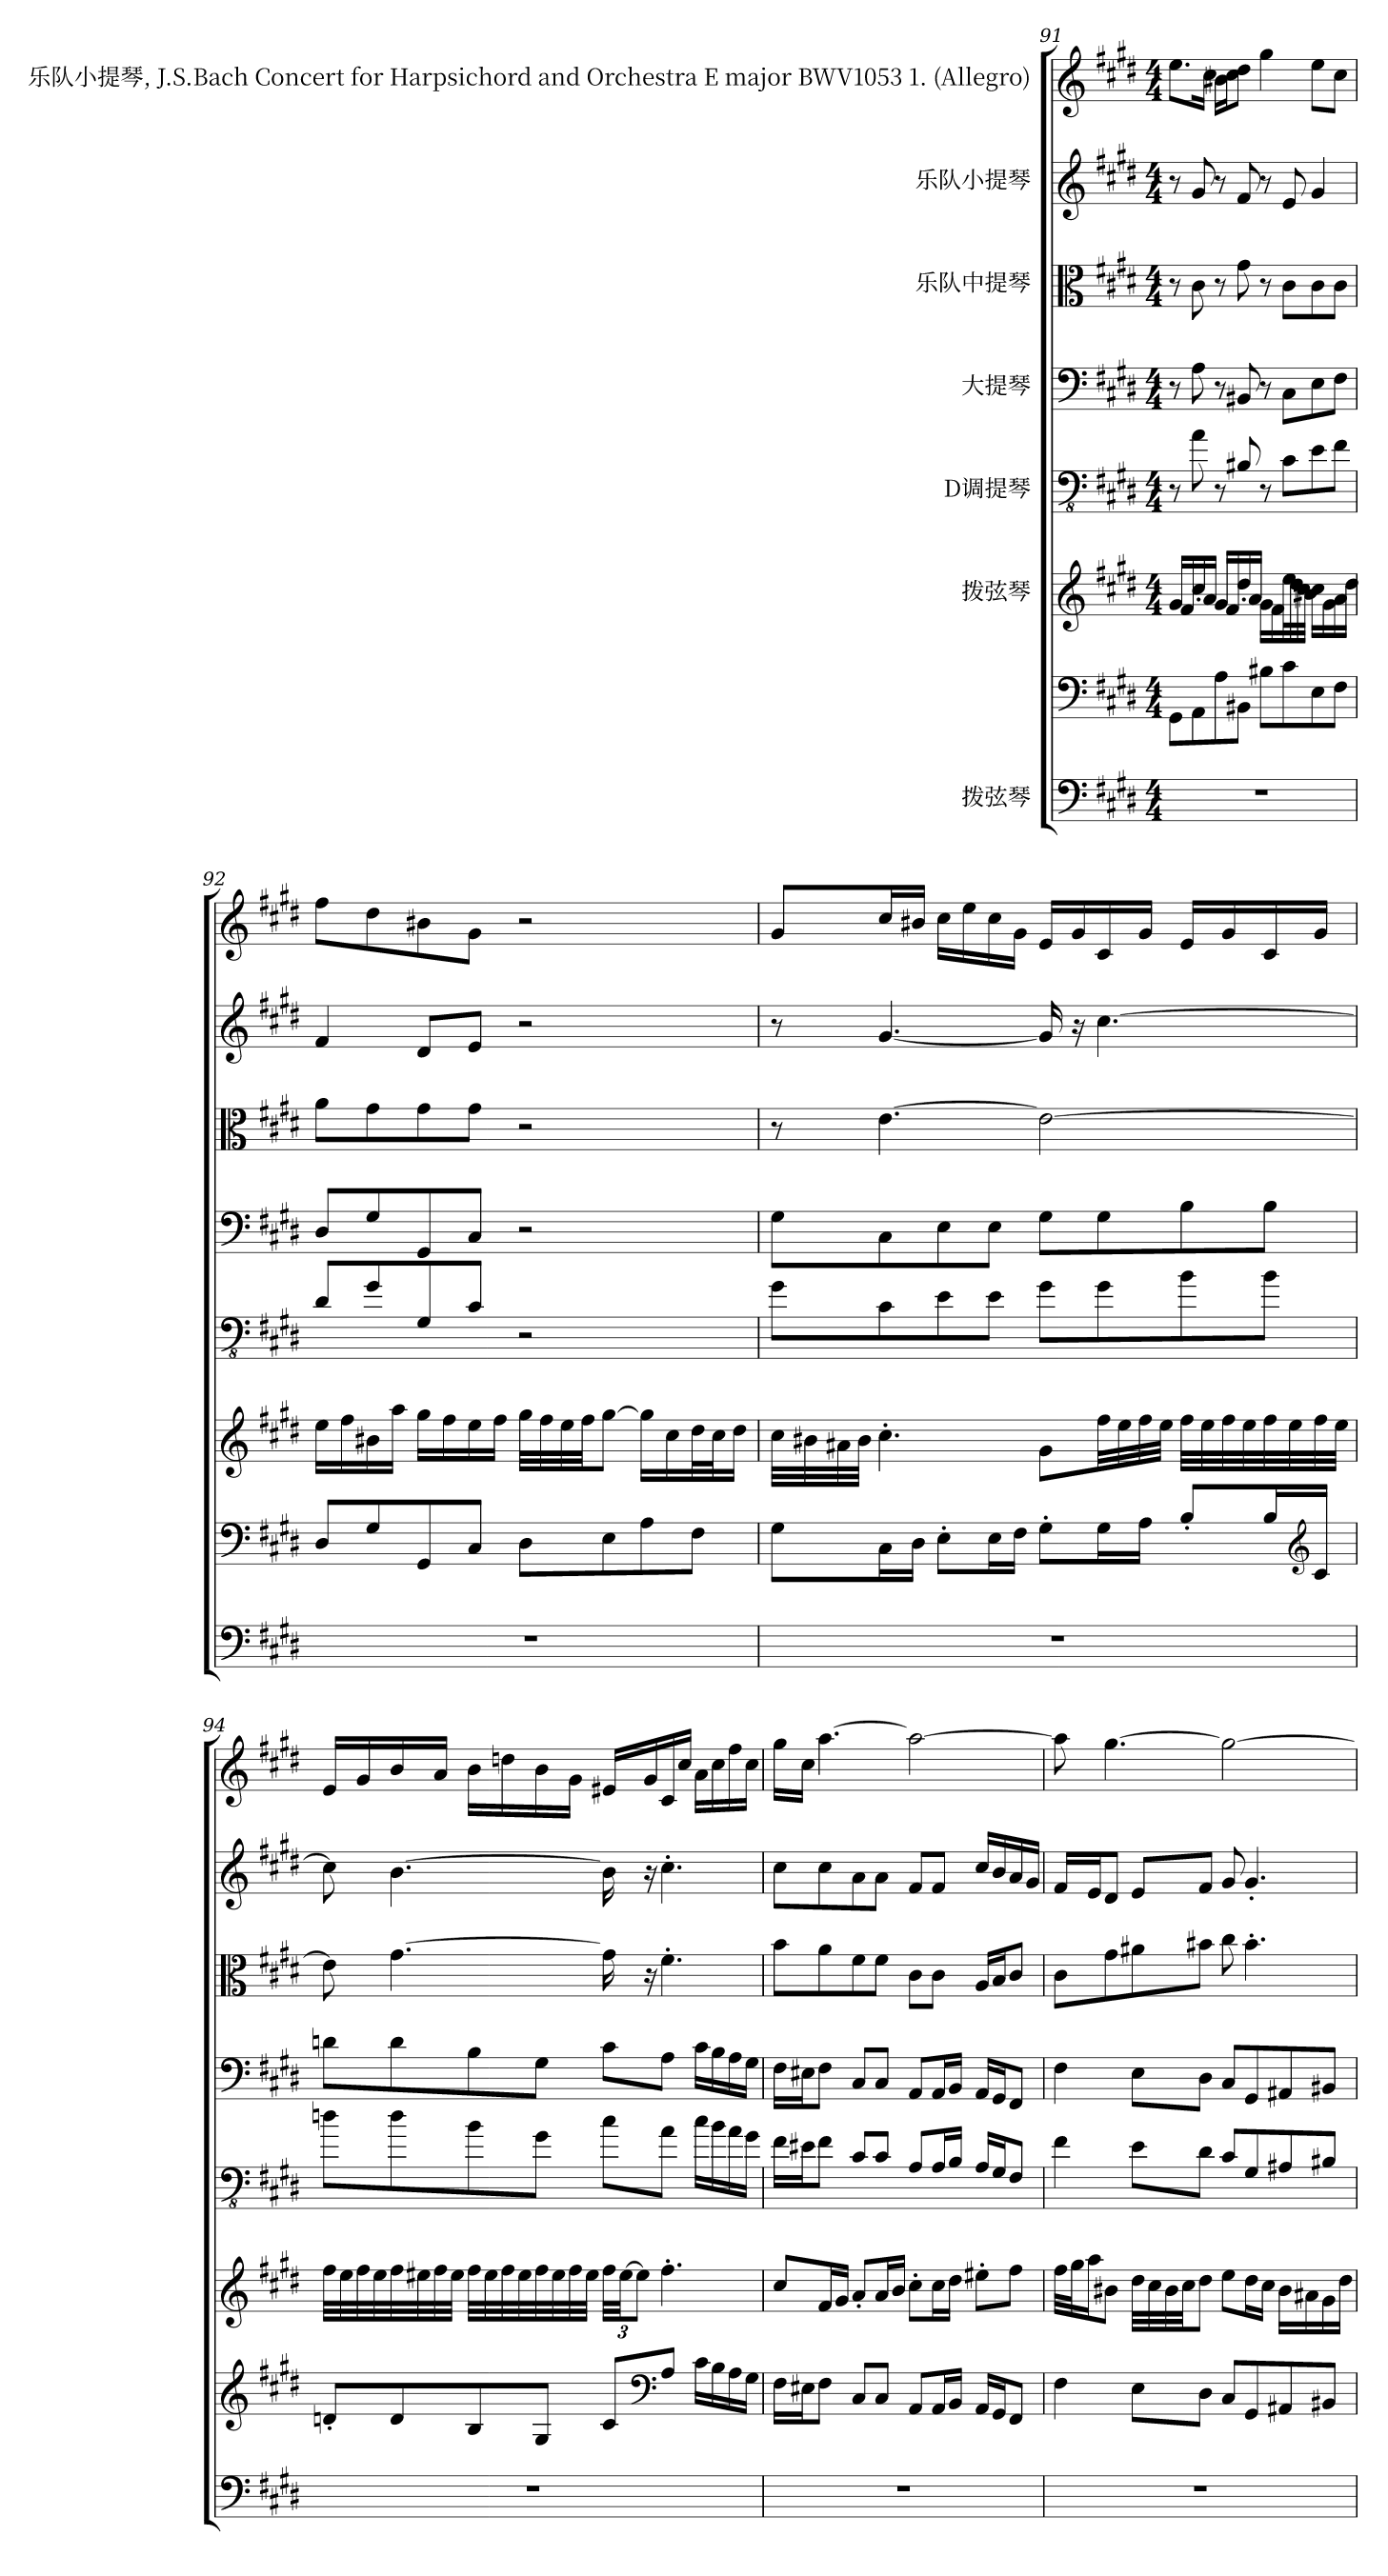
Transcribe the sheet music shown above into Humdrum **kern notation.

**kern	**kern	**kern	**kern	**kern	**kern	**kern	**kern
*part7	*part7	*part6	*part5	*part4	*part3	*part2	*part1
*staff8	*staff7	*staff6	*staff5	*staff4	*staff3	*staff2	*staff1
*I"拨弦琴	*	*I"拨弦琴	*I"D调提琴	*I"大提琴	*I"乐队中提琴	*I"乐队小提琴	*I"乐队小提琴, J.S.Bach Concert for Harpsichord and Orchestra E major BWV1053 1. (Allegro)
*clefF4	*clefF4	*clefG2	*clefFv4	*clefF4	*clefC3	*clefG2	*clefG2
*	*	*	*ITrd7c12	*	*	*	*
*k[f#c#g#d#]	*k[f#c#g#d#]	*k[f#c#g#d#]	*k[f#c#g#d#]	*k[f#c#g#d#]	*k[f#c#g#d#]	*k[f#c#g#d#]	*k[f#c#g#d#]
*M4/4	*M4/4	*M4/4	*M4/4	*M4/4	*M4/4	*M4/4	*M4/4
=91	=91	=91	=91	=91	=91	=91	=91
1r	8GG#\L	16g#/LL	8r	8r	8r	8r	8.ee\L
.	.	16f#/	.	.	.	.	.
.	8AA\	16cc#'/	8AA\	8A\	8c#\	8g#/	.
.	.	16a/JJ	.	.	.	.	16cc#\Jk
.	8A\	16g#/LL	8r	8r	8r	8r	16b#X\LL
.	.	16f#/	.	.	.	.	16cc#\J
.	8BB#X\J	16dd#'/	8BBB#X/	8BB#X/	8g#\	8f#/	8dd#\J
.	.	16a/JJ	.	.	.	.	.
.	8B#X\L	16g#\LL	8r	8r	8r	8r	4gg#\
.	.	16f#\	.	.	.	.	.
.	8c#\	32ee\L	8CC#\L	8C#\L	8c#\L	8e/	.
.	.	32dd#\	.	.	.	.	.
.	.	32cc#\	.	.	.	.	.
.	.	32b#X\JJJ	.	.	.	.	.
.	8E\	16cc#\LL	8EE\	8E\	8c#\	4g#/	8ee\L
.	.	16g#\	.	.	.	.	.
.	8F#\J	16a\	8FF#\J	8F#\J	8c#\J	.	8cc#\J
.	.	16dd#\JJ	.	.	.	.	.
!!LO:PB:g=z
=92	=92	=92	=92	=92	=92	=92	=92
1r	8D#/L	16ee\LL	8DD#/L	8D#/L	8a\L	4f#/	8ff#\L
.	.	16ff#\	.	.	.	.	.
.	8G#/	16b#X\	8GG#/	8G#/	8g#\	.	8dd#\
.	.	16aa\JJ	.	.	.	.	.
.	8GG#/	16gg#\LL	8GGG#/	8GG#/	8g#\	8d#/L	8b#X\
.	.	16ff#\	.	.	.	.	.
.	8C#/J	16ee\	8CC#/J	8C#/J	8g#\J	8e/J	8g#\J
.	.	16ff#\JJ	.	.	.	.	.
.	8D#\L	32gg#\LLL	2r	2r	2r	2r	2r
.	.	32ff#\	.	.	.	.	.
.	.	32ee\	.	.	.	.	.
.	.	32ff#\JJ	.	.	.	.	.
.	8E\	[8gg#\J	.	.	.	.	.
.	8A\	16gg#\LL]	.	.	.	.	.
.	.	16cc#\	.	.	.	.	.
.	8F#\J	32dd#\L	.	.	.	.	.
.	.	32cc#\J	.	.	.	.	.
.	.	16dd#\JJ	.	.	.	.	.
!!LO:PB:g=z
=93	=93	=93	=93	=93	=93	=93	=93
1r	8G#\L	32cc#\LLL	8GG#\L	8G#\L	8r	8r	8g#/L
.	.	32b#X\	.	.	.	.	.
.	.	32a#X\	.	.	.	.	.
.	.	32b#\JJJ	.	.	.	.	.
.	16C#\L	4.cc#'\	8CC#\	8C#\	[4.e\	[4.g#/	16cc#/L
.	16D#\JJ	.	.	.	.	.	16b#X/JJ
.	8E'\L	.	8EE\	8E\	.	.	16cc#\LL
.	.	.	.	.	.	.	16ee\
.	16E\L	.	8EE\J	8E\J	.	.	16cc#\
.	16F#\JJ	.	.	.	.	.	16g#\JJ
.	8G#'\L	8g#\L	8GG#\L	8G#\L	2e\_	16g#/]	16e/LL
.	.	.	.	.	.	16r	16g#/
.	16G#\L	32ff#\LL	8GG#\	8G#\	.	[4.cc#\	16c#/
.	.	32ee\	.	.	.	.	.
.	16A\JJ	32ff#\	.	.	.	.	16g#/JJ
.	.	32ee\JJJ	.	.	.	.	.
.	8B'/L	32ff#\LLL	8BB\	8B\	.	.	16e/LL
.	.	32ee\	.	.	.	.	.
.	.	32ff#\	.	.	.	.	16g#/
.	.	32ee\	.	.	.	.	.
.	16B/L	32ff#\	8BB\J	8B\J	.	.	16c#/
.	.	32ee\	.	.	.	.	.
*	*clefG2	*	*	*	*	*	*
.	16c#/JJ	32ff#\	.	.	.	.	16g#/JJ
.	.	32ee\JJJ	.	.	.	.	.
!!LO:PB:g=z
=94	=94	=94	=94	=94	=94	=94	=94
1r	8dn'/L	32ff#\LLL	8Dn\L	8dn\L	8e\]	8cc#\]	16e/LL
.	.	32ee\	.	.	.	.	.
.	.	32ff#\	.	.	.	.	16g#/
.	.	32ee\	.	.	.	.	.
.	8d/	32ff#\	8D\	8d\	[4.g#\	[4.b\	16b/
.	.	32ee#X\	.	.	.	.	.
.	.	32ff#\	.	.	.	.	16a/JJ
.	.	32ee#\JJJ	.	.	.	.	.
.	8B/	32ff#\LLL	8BB\	8B\	.	.	16b\LL
.	.	32ee#\	.	.	.	.	.
.	.	32ff#\	.	.	.	.	16ddn\
.	.	32ee#\	.	.	.	.	.
.	8G#/J	32ff#\	8GG#\J	8G#\J	.	.	16b\
.	.	32ee#\	.	.	.	.	.
.	.	32ff#\	.	.	.	.	16g#\JJ
.	.	32ee#\JJJ	.	.	.	.	.
*	*	*Xbrackettup	*	*	*	*	*
.	8c#/L	48ff#\LLL	8C#\L	8c#\L	16g#\]	16b\]	16e#X/LL
.	.	[48ee#\JJ	.	.	.	.	.
.	.	12ee#\J]	.	.	.	.	.
.	.	.	.	.	16r	16r	16g#/
*	*clefF4	*	*	*	*	*	*
.	8A/J	4.ff#'\	8AA\J	8A\J	4.f#'\	4.cc#'\	16c#/
.	.	.	.	.	.	.	16cc#/JJ
.	16c#\LL	.	16C#\LL	16c#\LL	.	.	16a\LL
.	16B\	.	16BB\	16B\	.	.	16cc#\
.	16A\	.	16AA\	16A\	.	.	16ff#\
.	16G#\JJ	.	16GG#\JJ	16G#\JJ	.	.	16cc#\JJ
=95	=95	=95	=95	=95	=95	=95	=95
1r	16F#\LL	8cc#/L	16FF#\LL	16F#\LL	8b\L	8cc#\L	16gg#\LL
.	16E#X\J	.	16EE#X\J	16E#X\J	.	.	16cc#\JJ
.	8F#\J	16f#/L	8FF#\J	8F#\J	8a\	8cc#\	[4.aa\
.	.	16g#/JJ	.	.	.	.	.
.	8C#/L	8a'/L	8CC#/L	8C#/L	8f#\	8a\	.
.	8C#/J	16a/L	8CC#/J	8C#/J	8f#\J	8a\J	.
.	.	16b/JJ	.	.	.	.	.
.	8AA/L	8cc#'\L	8AAA/L	8AA/L	8c#\L	8f#/L	2aa\_
.	16AA/L	16cc#\L	16AAA/L	16AA/L	8c#\J	8f#/J	.
.	16BB/JJ	16dd#\JJ	16BBB/JJ	16BB/JJ	.	.	.
.	16AA/LL	8ee#X'\L	16AAA/LL	16AA/LL	16A/LL	16cc#/LL	.
.	16GG#/J	.	16GGG#/J	16GG#/J	16B/J	16b/	.
.	8FF#/J	8ff#\J	8FFF#/J	8FF#/J	8c#/J	16a/	.
.	.	.	.	.	.	16g#/JJ	.
!!LO:PB:g=z
=96	=96	=96	=96	=96	=96	=96	=96
1r	4F#\	32ff#\LLL	4FF#\	4F#\	8c#\L	16f#/LL	8aa\]
.	.	32gg#\J	.	.	.	.	.
.	.	16aa\J	.	.	.	16e/J	.
.	.	8b#X\J	.	.	8g#\	8d#/J	[4.gg#\
.	8E\L	32dd#\LLL	8EE\L	8E\L	8a#X\	8e/L	.
.	.	32cc#\	.	.	.	.	.
.	.	32b#\	.	.	.	.	.
.	.	32cc#\JJ	.	.	.	.	.
.	8D#\J	8dd#\J	8DD#\J	8D#\J	8b#X\J	8f#/J	.
.	8C#/L	8ee\L	8CC#/L	8C#/L	8cc#\	8g#/	2gg#\_
.	8GG#/	16dd#\L	8GGG#/	8GG#/	4.b#'\	4.g#'/	.
.	.	16cc#\JJ	.	.	.	.	.
.	8AA#X/	16b#\LL	8AAA#X/	8AA#X/	.	.	.
.	.	16a#X\	.	.	.	.	.
.	8BB#X/J	16g#\	8BBB#X/J	8BB#X/J	.	.	.
.	.	16dd#\JJ	.	.	.	.	.
=	=	=	=	=	=	=	=
*-	*-	*-	*-	*-	*-	*-	*-
